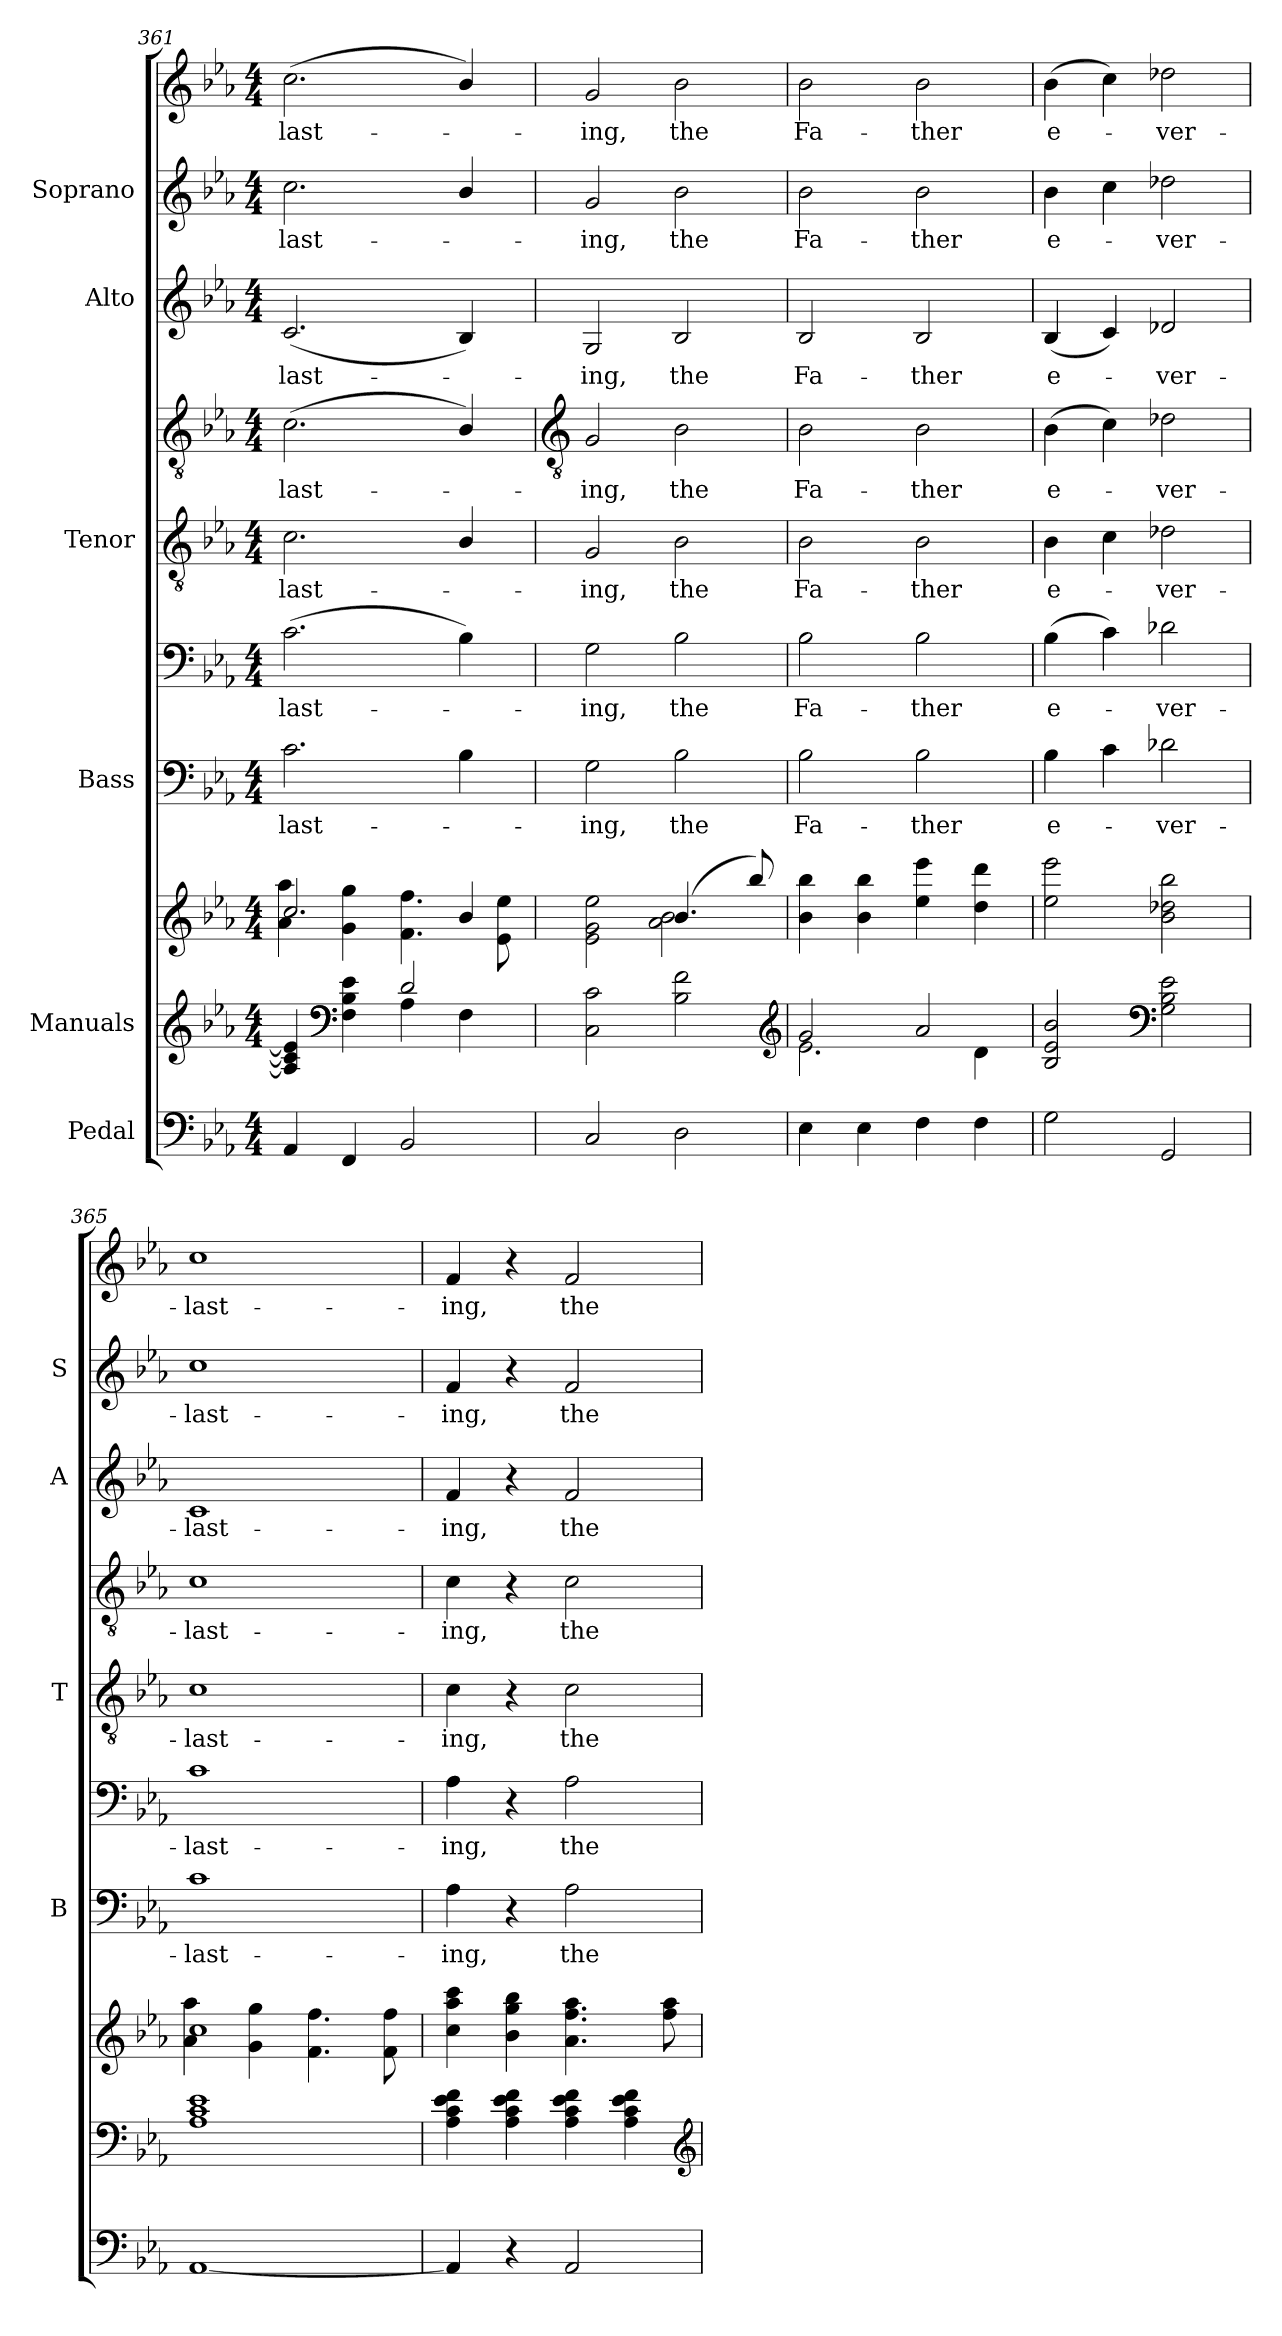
**kern	**kern	**kern	**kern	**text	**kern	**text	**kern	**text	**kern	**text	**kern	**text	**kern	**text	**kern	**text
*part6	*part5	*part5	*part4	*part4	*part4	*part4	*part3	*part3	*part3	*part3	*part2	*part2	*part1	*part1	*part1	*part1
*staff10	*staff9	*staff8	*staff7	*staff7	*staff6	*staff6	*staff5	*staff5	*staff4	*staff4	*staff3	*staff3	*staff2	*staff2	*staff1	*staff1
*I"Pedal	*I"Manuals	*	*I"Bass	*	*	*	*I"Tenor	*	*	*	*I"Alto	*	*I"Soprano	*	*	*
*	*	*	*I'B	*	*	*	*I'T	*	*	*	*I'A	*	*I'S	*	*	*
*clefF4	*clefG2	*clefG2	*clefF4	*	*clefF4	*	*clefGv2	*	*clefGv2	*	*clefG2	*	*clefG2	*	*clefG2	*
*k[b-e-a-]	*k[b-e-a-]	*k[b-e-a-]	*k[b-e-a-]	*	*k[b-e-a-]	*	*k[b-e-a-]	*	*k[b-e-a-]	*	*k[b-e-a-]	*	*k[b-e-a-]	*	*k[b-e-a-]	*
*E-:	*E-:	*E-:	*E-:	*	*E-:	*	*E-:	*	*E-:	*	*E-:	*	*E-:	*	*E-:	*
*M4/4	*M4/4	*M4/4	*M4/4	*	*M4/4	*	*M4/4	*	*M4/4	*	*M4/4	*	*M4/4	*	*M4/4	*
=361	=361	=361	=361	=361	=361	=361	=361	=361	=361	=361	=361	=361	=361	=361	=361	=361
*	*^	*^	*	*	*	*	*	*	*	*	*	*	*	*	*	*
!	!	!	!	!	!	!LO:LY:b	!	!LO:LY:b	!	!LO:LY:b	!	!LO:LY:b	!	!LO:LY:b	!	!LO:LY:b	!	!LO:LY:b
4AA-	4A-/] 4c/] 4e-/]	4ryy	2.cc/	4a-\ 4aa-\	2.c	-last-	(>2.c	-last-	2.c	-last-	(<2.c	-last-	(<2.c	-last-	2.cc	-last-	(<2.cc	-last-
*	*clefF4	*	*	*	*	*	*	*	*	*	*	*	*	*	*	*	*	*
4FF	4ryy	4F\ 4B-\ 4e-\	.	4g\ 4gg\	.	.	.	.	.	.	.	.	.	.	.	.	.	.
2BB-	2d/	4A-\	.	4.f\ 4.ff\	.	.	.	.	.	.	.	.	.	.	.	.	.	.
.	.	4F\	4b-/	.	4B-\	.	4B-\)	.	4B-/	.	4B-/)	.	4B-/)	.	4b-/	.	4b-/)	.
.	.	.	.	8e-\ 8ee-\	.	.	.	.	.	.	.	.	.	.	.	.	.	.
!!LO:LB:g=z
=362	=362	=362	=362	=362	=362	=362	=362	=362	=362	=362	=362	=362	=362	=362	=362	=362	=362	=362
*	*	*	*	*	*	*	*	*	*	*	*clefGv2	*	*	*	*	*	*	*
!	!	!	!	!	!	!LO:LY:b	!	!LO:LY:b	!	!LO:LY:b	!	!LO:LY:b	!	!LO:LY:b	!	!LO:LY:b	!	!LO:LY:b
2C	1ryy	2C\ 2c\	2ryy	2e-\ 2g\ 2ee-\	2G	ing,	2G	ing,	2G	ing,	2G	ing,	2G	ing,	2g	ing,	2g	ing,
!	!	!	!	!	!	!LO:LY:b	!	!LO:LY:b	!	!LO:LY:b	!	!LO:LY:b	!	!LO:LY:b	!	!LO:LY:b	!	!LO:LY:b
2D	.	2B-\ 2f\	(4.b-/	2a-\ 2b-\	2B-	the	2B-	the	2B-	the	2B-	the	2B-	the	2b-	the	2b-	the
.	.	.	8bb-/)	.	.	.	.	.	.	.	.	.	.	.	.	.	.	.
*	*clefG2	*	*	*	*	*	*	*	*	*	*	*	*	*	*	*	*	*
=363	=363	=363	=363	=363	=363	=363	=363	=363	=363	=363	=363	=363	=363	=363	=363	=363	=363	=363
!	!	!	!	!	!	!LO:LY:b	!	!LO:LY:b	!	!LO:LY:b	!	!LO:LY:b	!	!LO:LY:b	!	!LO:LY:b	!	!LO:LY:b
4E-	2g/	2.e-\	1ryy	4b-\ 4bb-\	2B-	Fa-	2B-	Fa-	2B-	Fa-	2B-	Fa-	2B-	Fa-	2b-	Fa-	2b-	Fa-
4E-	.	.	.	4b-\ 4bb-\	.	.	.	.	.	.	.	.	.	.	.	.	.	.
!	!	!	!	!	!	!LO:LY:b	!	!LO:LY:b	!	!LO:LY:b	!	!LO:LY:b	!	!LO:LY:b	!	!LO:LY:b	!	!LO:LY:b
4F	2a-/	.	.	4ee-\ 4eee-\	2B-	-ther	2B-	-ther	2B-	-ther	2B-	-ther	2B-	-ther	2b-	-ther	2b-	-ther
4F	.	4d\	.	4dd\ 4ddd\	.	.	.	.	.	.	.	.	.	.	.	.	.	.
=364	=364	=364	=364	=364	=364	=364	=364	=364	=364	=364	=364	=364	=364	=364	=364	=364	=364	=364
!	!	!	!	!	!	!LO:LY:b	!	!LO:LY:b	!	!LO:LY:b	!	!LO:LY:b	!	!LO:LY:b	!	!LO:LY:b	!	!LO:LY:b
2G	2B-/ 2e-/ 2b-/	2ryy	1ryy	2ee-\ 2eee-\	4B-	e-	(>4B-	e-	4B-	e-	(>4B-	e-	(<4B-	e-	4b-	e-	(>4b-	e-
.	.	.	.	.	4c	.	4c)	.	4c	.	4c)	.	4c)	.	4cc	.	4cc)	.
*	*clefF4	*	*	*	*	*	*	*	*	*	*	*	*	*	*	*	*	*
!	!	!	!	!	!	!LO:LY:b	!	!LO:LY:b	!	!LO:LY:b	!	!LO:LY:b	!	!LO:LY:b	!	!LO:LY:b	!	!LO:LY:b
2GG	2G\ 2B-\ 2e-\	2ryy	.	2b-\ 2dd-X\ 2bb-\	2d-X	ver-	2d-X	ver-	2d-X	ver-	2d-X	ver-	2d-X	ver-	2dd-X	ver-	2dd-X	ver-
=365	=365	=365	=365	=365	=365	=365	=365	=365	=365	=365	=365	=365	=365	=365	=365	=365	=365	=365
!	!	!	!	!	!	!LO:LY:b	!	!LO:LY:b	!	!LO:LY:b	!	!LO:LY:b	!	!LO:LY:b	!	!LO:LY:b	!	!LO:LY:b
[1AA-	1A-/ 1c/ 1e-/	1ryy	1cc/	4a-\ 4aa-\	1c	-last-	1c	-last-	1c	-last-	1c	-last-	1c	-last-	1cc	-last-	1cc	-last-
.	.	.	.	4g\ 4gg\	.	.	.	.	.	.	.	.	.	.	.	.	.	.
.	.	.	.	4.f\ 4.ff\	.	.	.	.	.	.	.	.	.	.	.	.	.	.
.	.	.	.	8f\ 8ff\	.	.	.	.	.	.	.	.	.	.	.	.	.	.
=366	=366	=366	=366	=366	=366	=366	=366	=366	=366	=366	=366	=366	=366	=366	=366	=366	=366	=366
!	!	!	!	!	!	!LO:LY:b	!	!LO:LY:b	!	!LO:LY:b	!	!LO:LY:b	!	!LO:LY:b	!	!LO:LY:b	!	!LO:LY:b
4AA-]	4A-\ 4c\ 4e-\ 4f\	1ryy	1ryy	4cc\ 4aa-\ 4ccc\	4A-	-ing,	4A-	-ing,	4c	-ing,	4c	-ing,	4f	-ing,	4f	-ing,	4f	-ing,
4r	4A-\ 4c\ 4e-\ 4f\	.	.	4b-\ 4gg\ 4bb-\	4r	.	4r	.	4r	.	4r	.	4r	.	4r	.	4r	.
!	!	!	!	!	!	!LO:LY:b	!	!LO:LY:b	!	!LO:LY:b	!	!LO:LY:b	!	!LO:LY:b	!	!LO:LY:b	!	!LO:LY:b
2AA-	4A-\ 4c\ 4e-\ 4f\	.	.	4.a-\ 4.ff\ 4.aa-\	2A-	the	2A-	the	2c	the	2c	the	2f	the	2f	the	2f	the
.	4A-\ 4c\ 4e-\ 4f\	.	.	.	.	.	.	.	.	.	.	.	.	.	.	.	.	.
.	.	.	.	8ff\ 8aa-\	.	.	.	.	.	.	.	.	.	.	.	.	.	.
*	*v	*v	*	*	*	*	*	*	*	*	*	*	*	*	*	*	*	*
*	*	*v	*v	*	*	*	*	*	*	*	*	*	*	*	*	*	*
*	*clefG2	*	*	*	*	*	*	*	*	*	*	*	*	*	*	*
=	=	=	=	=	=	=	=	=	=	=	=	=	=	=	=	=
*-	*-	*-	*-	*-	*-	*-	*-	*-	*-	*-	*-	*-	*-	*-	*-	*-
